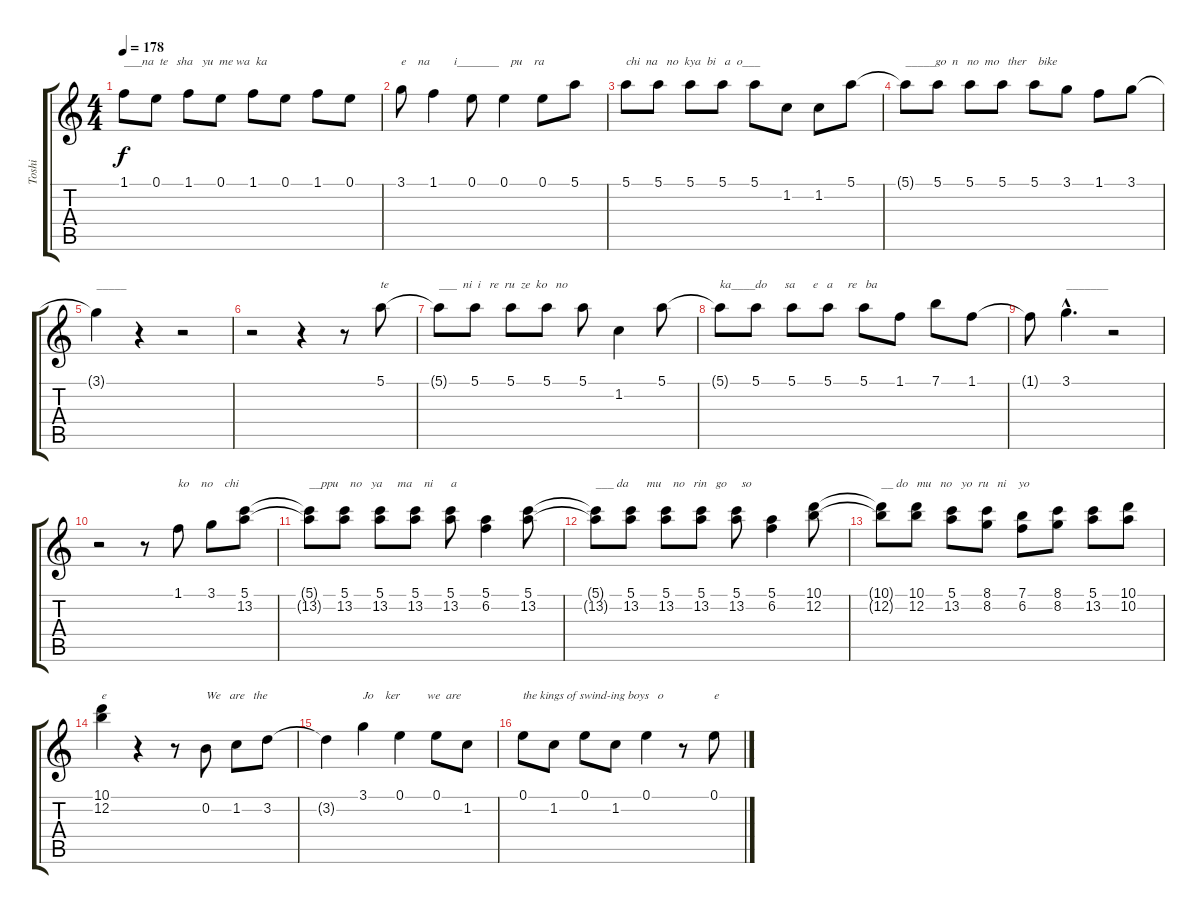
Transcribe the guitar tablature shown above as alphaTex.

\track ("Toshi" "Toshi") {instrument overdrivenguitar}
\staff {score tabs}
\tuning (E4 B3 G3 D3 A2 E2) {hide}
\ts (4 4)
\tempo 178
\clef g2
\ks c
1.1{t}.8{txt "___na  te   sha   yu  me wa  ka" dy f} 0.1.8 1.1.8 0.1.8 1.1.8 0.1.8 1.1.8 0.1.8 |
3.1.8{txt "e    na        i_______    pu    ra"} 1.1.4 0.1.8 0.1.4 0.1.8 5.1.8 |
5.1.8{txt "chi  na   no  kya  bi   a  o___"} 5.1.8 5.1.8 5.1.8 5.1.8 1.2.8 1.2.8 5.1.8 |
5.1{t}.8{txt "_____go  n   no  mo   ther    bike"} 5.1.8 5.1.8 5.1.8 5.1.8 3.1.8 1.1.8 3.1.8 |
3.1{t}.4{txt "_____"} r.4 r.2 |
r.2 r.4 r.8 5.1.8{txt "te"} |
5.1{t}.8{txt "___  ni  i   re  ru  ze  ko   no"} 5.1.8 5.1.8 5.1.8 5.1.8 1.2.4 5.1.8 |
5.1{t}.8{txt "ka____do      sa      e   a     re   ba"} 5.1.8 5.1.8 5.1.8 5.1.8 1.1.8 7.1.8 1.1.8 |
1.1{t}.8 3.1{hac}.4{d txt "_______"} r.2 |
r.2 r.8 1.1.8{txt "ko    no    chi"} 3.1.8 (5.1 13.2).8 |
(5.1{t} 13.2{t}).8{txt "__ppu    no   ya     ma    ni      a"} (5.1 13.2).8 (5.1 13.2).8 (5.1 13.2).8 (5.1 13.2).8 (5.1 6.2).4 (5.1 13.2).8 |
(5.1{t} 13.2{t}).8{txt "___ da      mu    no   rin   go     so"} (5.1 13.2).8 (5.1 13.2).8 (5.1 13.2).8 (5.1 13.2).8 (5.1 6.2).4 (10.1 12.2).8 |
(10.1{t} 12.2{t}).8{txt "__ do   mu   no   yo  ru   ni    yo"} (10.1 12.2).8 (5.1 13.2).8 (8.1 8.2).8 (7.1 6.2).8 (8.1 8.2).8 (5.1 13.2).8 (10.1 10.2).8 |
(10.1 12.2).4{txt "e"} r.4 r.8 0.2.8{txt "We   are   the"} 1.2.8 3.2.8 |
3.2{t}.4 3.1.4{txt "Jo    ker         we  are"} 0.1.4 0.1.8 1.2.8 |
0.1.8{txt "the kings of swind-ing boys   o"} 1.2.8 0.1.8 1.2.8 0.1.4 r.8 0.1.8{txt "e"}
